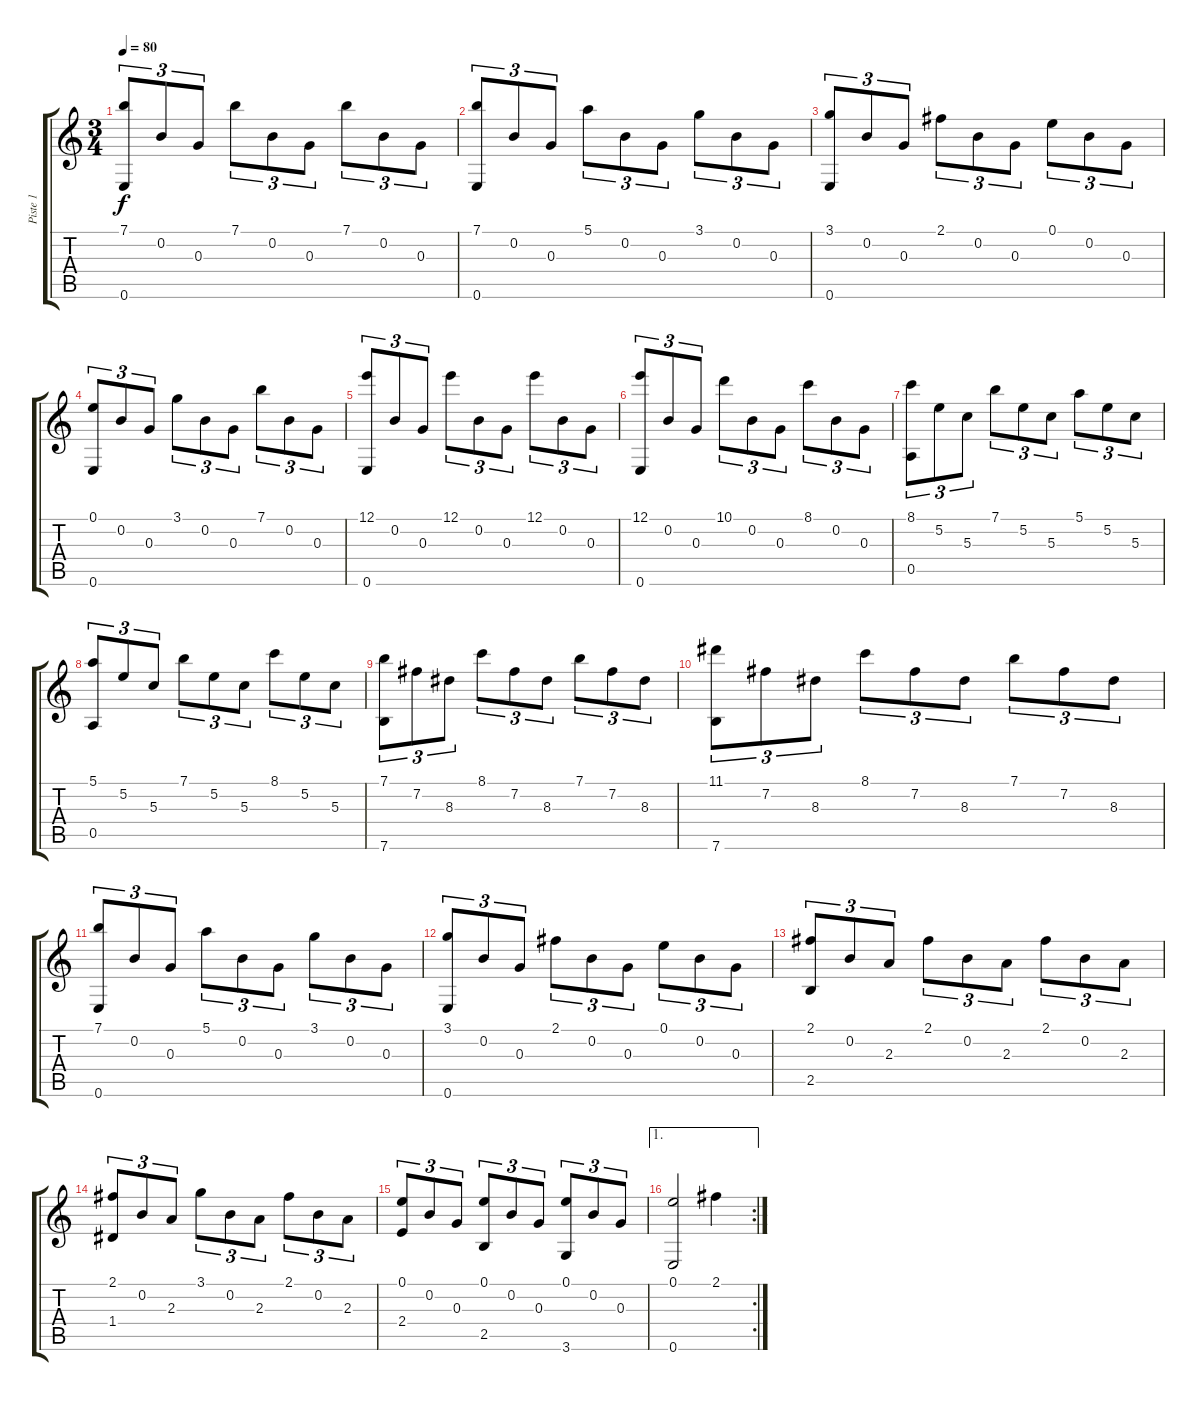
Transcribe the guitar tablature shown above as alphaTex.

\track ("Piste 1" "Piste 1") {instrument acousticguitarnylon}
\staff {score tabs}
\tuning (E4 B3 G3 D3 A2 E2) {hide}
\ts (3 4)
\tempo 80
\clef g2
\ks c
(7.1 0.6).8{tu (3 2) dy f instrument acousticguitarnylon} 0.2.8{tu (3 2)} 0.3.8{tu (3 2)} 7.1.8{tu (3 2)} 0.2.8{tu (3 2)} 0.3.8{tu (3 2)} 7.1.8{tu (3 2)} 0.2.8{tu (3 2)} 0.3.8{tu (3 2)} |
(7.1 0.6).8{tu (3 2)} 0.2.8{tu (3 2)} 0.3.8{tu (3 2)} 5.1.8{tu (3 2)} 0.2.8{tu (3 2)} 0.3.8{tu (3 2)} 3.1.8{tu (3 2)} 0.2.8{tu (3 2)} 0.3.8{tu (3 2)} |
(3.1 0.6).8{tu (3 2)} 0.2.8{tu (3 2)} 0.3.8{tu (3 2)} 2.1.8{tu (3 2)} 0.2.8{tu (3 2)} 0.3.8{tu (3 2)} 0.1.8{tu (3 2)} 0.2.8{tu (3 2)} 0.3.8{tu (3 2)} |
(0.1 0.6).8{tu (3 2)} 0.2.8{tu (3 2)} 0.3.8{tu (3 2)} 3.1.8{tu (3 2)} 0.2.8{tu (3 2)} 0.3.8{tu (3 2)} 7.1.8{tu (3 2)} 0.2.8{tu (3 2)} 0.3.8{tu (3 2)} |
(12.1 0.6).8{tu (3 2)} 0.2.8{tu (3 2)} 0.3.8{tu (3 2)} 12.1.8{tu (3 2)} 0.2.8{tu (3 2)} 0.3.8{tu (3 2)} 12.1.8{tu (3 2)} 0.2.8{tu (3 2)} 0.3.8{tu (3 2)} |
(12.1 0.6).8{tu (3 2)} 0.2.8{tu (3 2)} 0.3.8{tu (3 2)} 10.1.8{tu (3 2)} 0.2.8{tu (3 2)} 0.3.8{tu (3 2)} 8.1.8{tu (3 2)} 0.2.8{tu (3 2)} 0.3.8{tu (3 2)} |
(8.1 0.5).8{tu (3 2)} 5.2.8{tu (3 2)} 5.3.8{tu (3 2)} 7.1.8{tu (3 2)} 5.2.8{tu (3 2)} 5.3.8{tu (3 2)} 5.1.8{tu (3 2)} 5.2.8{tu (3 2)} 5.3.8{tu (3 2)} |
(5.1 0.5).8{tu (3 2)} 5.2.8{tu (3 2)} 5.3.8{tu (3 2)} 7.1.8{tu (3 2)} 5.2.8{tu (3 2)} 5.3.8{tu (3 2)} 8.1.8{tu (3 2)} 5.2.8{tu (3 2)} 5.3.8{tu (3 2)} |
(7.1 7.6).8{tu (3 2)} 7.2.8{tu (3 2)} 8.3.8{tu (3 2)} 8.1.8{tu (3 2)} 7.2.8{tu (3 2)} 8.3.8{tu (3 2)} 7.1.8{tu (3 2)} 7.2.8{tu (3 2)} 8.3.8{tu (3 2)} |
(11.1 7.6).8{tu (3 2)} 7.2.8{tu (3 2)} 8.3.8{tu (3 2)} 8.1.8{tu (3 2)} 7.2.8{tu (3 2)} 8.3.8{tu (3 2)} 7.1.8{tu (3 2)} 7.2.8{tu (3 2)} 8.3.8{tu (3 2)} |
(7.1 0.6).8{tu (3 2)} 0.2.8{tu (3 2)} 0.3.8{tu (3 2)} 5.1.8{tu (3 2)} 0.2.8{tu (3 2)} 0.3.8{tu (3 2)} 3.1.8{tu (3 2)} 0.2.8{tu (3 2)} 0.3.8{tu (3 2)} |
(3.1 0.6).8{tu (3 2)} 0.2.8{tu (3 2)} 0.3.8{tu (3 2)} 2.1.8{tu (3 2)} 0.2.8{tu (3 2)} 0.3.8{tu (3 2)} 0.1.8{tu (3 2)} 0.2.8{tu (3 2)} 0.3.8{tu (3 2)} |
(2.1 2.5).8{tu (3 2)} 0.2.8{tu (3 2)} 2.3.8{tu (3 2)} 2.1.8{tu (3 2)} 0.2.8{tu (3 2)} 2.3.8{tu (3 2)} 2.1.8{tu (3 2)} 0.2.8{tu (3 2)} 2.3.8{tu (3 2)} |
(2.1 1.4).8{tu (3 2)} 0.2.8{tu (3 2)} 2.3.8{tu (3 2)} 3.1.8{tu (3 2)} 0.2.8{tu (3 2)} 2.3.8{tu (3 2)} 2.1.8{tu (3 2)} 0.2.8{tu (3 2)} 2.3.8{tu (3 2)} |
(0.1 2.4).8{tu (3 2)} 0.2.8{tu (3 2)} 0.3.8{tu (3 2)} (0.1 2.5).8{tu (3 2)} 0.2.8{tu (3 2)} 0.3.8{tu (3 2)} (0.1 3.6).8{tu (3 2)} 0.2.8{tu (3 2)} 0.3.8{tu (3 2)} |
\ae 1
\rc 2
(0.1 0.6).2 2.1.4
